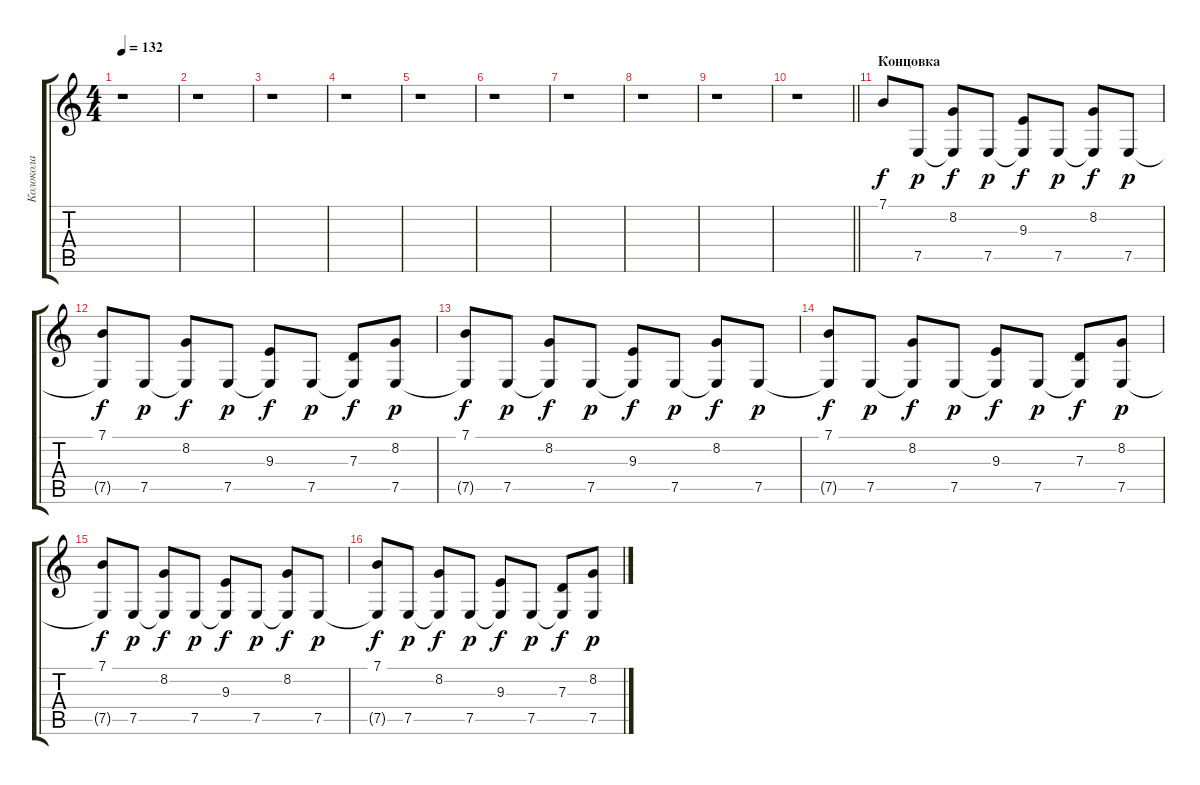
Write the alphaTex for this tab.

\track ("Колокола" "Колокола") {instrument tubularbells}
\staff {score tabs}
\tuning (E4 B3 G3 D3 A2 E2) {hide}
\ts (4 4)
\tempo 132
\clef g2
\ks c
r.1{dy p} |
r.1 |
r.1 |
r.1 |
r.1 |
r.1 |
r.1 |
r.1 |
r.1 |
\barLineRight lightlight
r.1 |
\section ("" "Концовка")
7.1.8{dy f} 7.5.8{dy p} (8.2 7.5{t}).8{dy f} 7.5.8{dy p} (9.3 7.5{t}).8{dy f} 7.5.8{dy p} (8.2 7.5{t}).8{dy f} 7.5.8{dy p} |
(7.1 7.5{t}).8{dy f} 7.5.8{dy p} (8.2 7.5{t}).8{dy f} 7.5.8{dy p} (9.3 7.5{t}).8{dy f} 7.5.8{dy p} (7.3 7.5{t}).8{dy f} (8.2 7.5).8{dy p} |
(7.1 7.5{t}).8{dy f} 7.5.8{dy p} (8.2 7.5{t}).8{dy f} 7.5.8{dy p} (9.3 7.5{t}).8{dy f} 7.5.8{dy p} (8.2 7.5{t}).8{dy f} 7.5.8{dy p} |
(7.1 7.5{t}).8{dy f} 7.5.8{dy p} (8.2 7.5{t}).8{dy f} 7.5.8{dy p} (9.3 7.5{t}).8{dy f} 7.5.8{dy p} (7.3 7.5{t}).8{dy f} (8.2 7.5).8{dy p} |
(7.1 7.5{t}).8{dy f} 7.5.8{dy p} (8.2 7.5{t}).8{dy f} 7.5.8{dy p} (9.3 7.5{t}).8{dy f} 7.5.8{dy p} (8.2 7.5{t}).8{dy f} 7.5.8{dy p} |
(7.1 7.5{t}).8{dy f} 7.5.8{dy p} (8.2 7.5{t}).8{dy f} 7.5.8{dy p} (9.3 7.5{t}).8{dy f} 7.5.8{dy p} (7.3 7.5{t}).8{dy f} (8.2 7.5).8{dy p}
